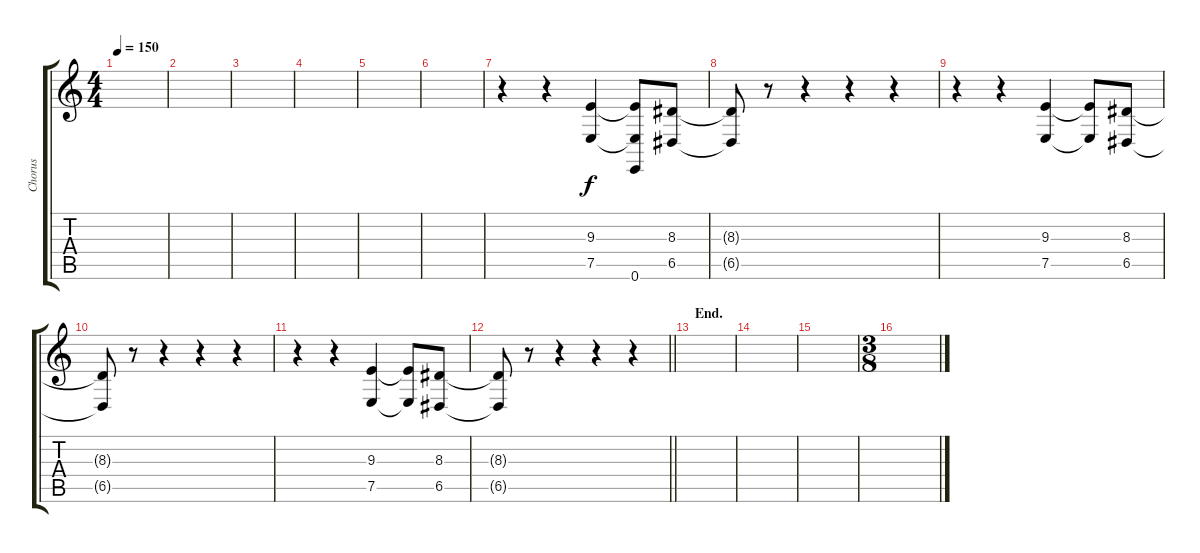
\track ("Chorus" "Chorus") {instrument choiraahs}
\staff {score tabs}
\tuning (E4 B3 G3 D3 A2 E2) {hide}
\ts (4 4)
\tempo 150
\clef g2
\ks c
|
|
|
|
|
|
r.4 r.4 (9.3 7.5).4 (9.3{t} 7.5{t} 0.6).8 (8.3 6.5).8 |
(8.3{t} 6.5{t}).8 r.8 r.4 r.4 r.4 |
r.4 r.4 (9.3 7.5).4 (9.3{t} 7.5{t}).8 (8.3 6.5).8 |
(8.3{t} 6.5{t}).8 r.8 r.4 r.4 r.4 |
r.4 r.4 (9.3 7.5).4 (9.3{t} 7.5{t}).8 (8.3 6.5).8 |
\barLineRight lightlight
(8.3{t} 6.5{t}).8 r.8 r.4 r.4 r.4 |
\section ("" "End.")
|
|
|
\ts (3 8)
